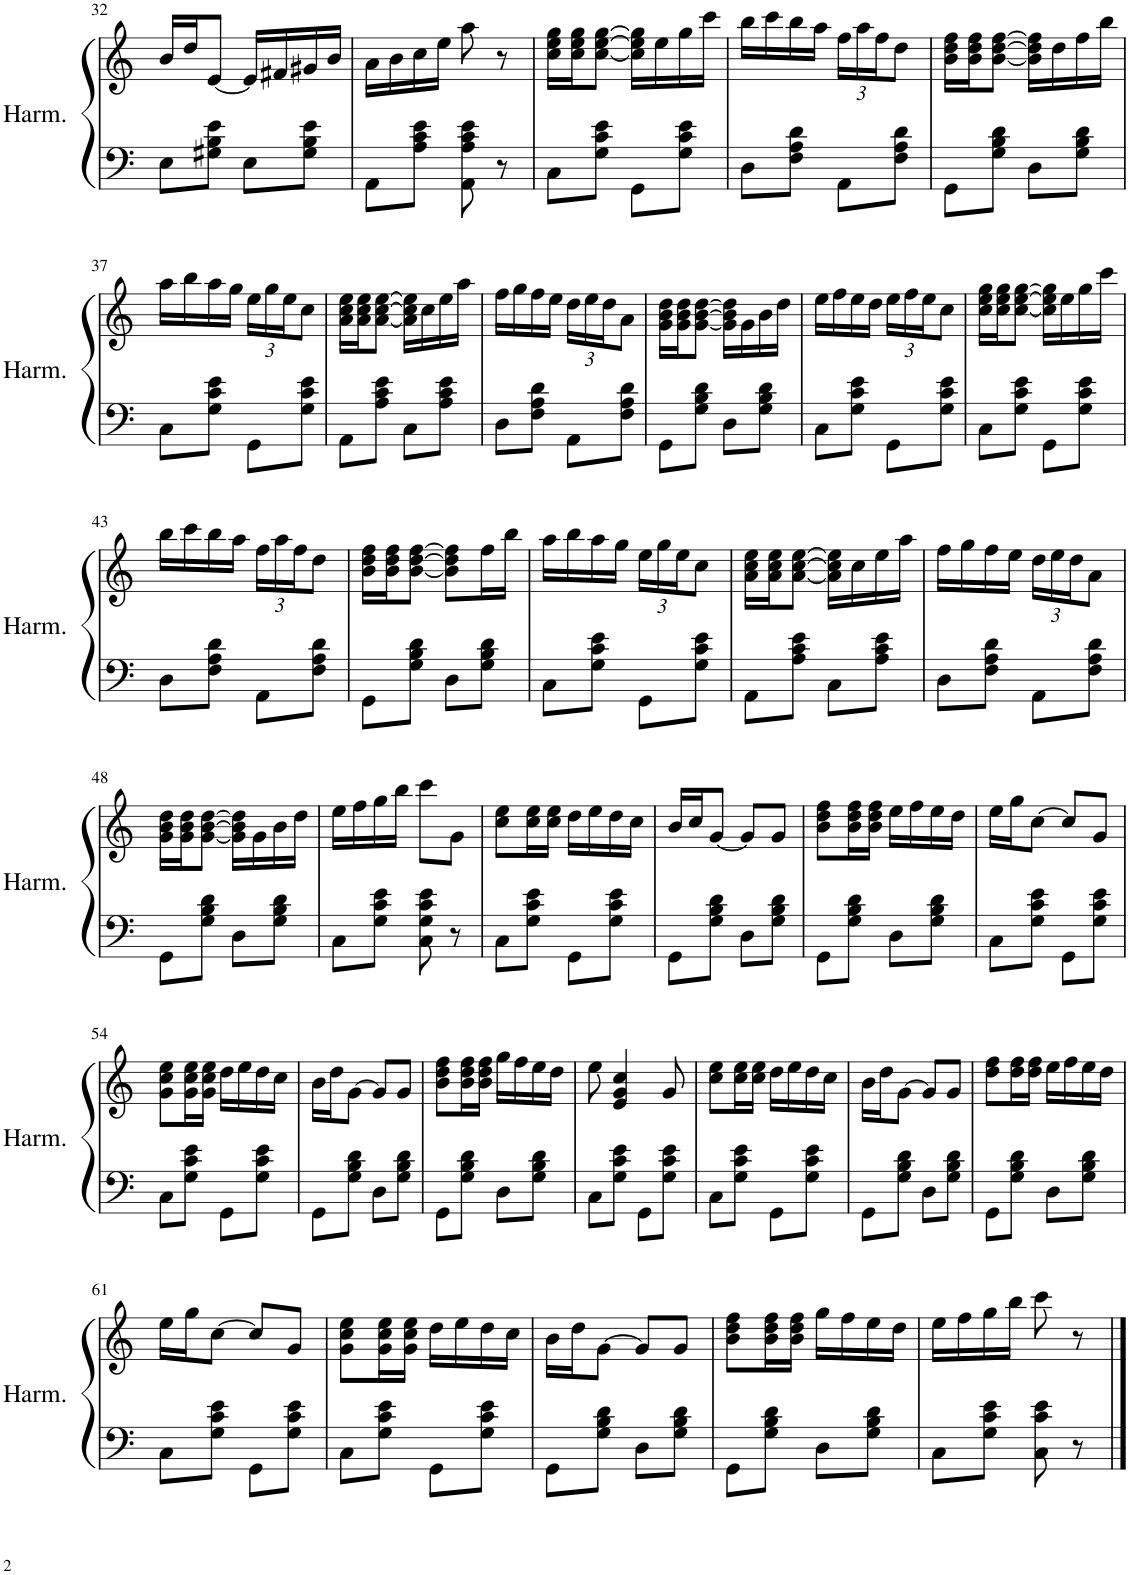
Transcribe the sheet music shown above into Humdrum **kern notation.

**kern	**kern
*part1	*part1
*staff2	*staff1
*I"Harmonium	*
*I'Harm.	*
!!LO:PB:g=z
*clefF4	*clefG2
*k[]	*k[]
*M2/4	*M2/4
=32	=32
8E\L	16b/LL
.	16dd/J
8G#X\ 8B\ 8e\J	[8e/J
8E\L	16e/LL]
.	16f#X/
8G#\ 8B\ 8e\J	16g#X/
.	16b/JJ
=33	=33
8AA\L	16a\LL
.	16b\
8A\ 8c\ 8e\J	16cc\
.	16ee\JJ
8AA\ 8A\ 8c\ 8e\	8aa\
8r	8r
=34	=34
8C\L	16cc\ 16ee\ 16gg\LL
.	16cc\ 16ee\ 16gg\J
8G\ 8c\ 8e\J	[8cc\ [8ee\ [8gg\J
8GG\L	16cc\] 16ee\] 16gg\]LL
.	16ee\
8G\ 8c\ 8e\J	16gg\
.	16ccc\JJ
=35	=35
8D\L	16bb\LL
.	16ccc\
8F\ 8A\ 8d\J	16bb\
.	16aa\JJ
*	*Xbrackettup
8AA\L	24ff\LL
.	24aa\
.	24ff\J
8F\ 8A\ 8d\J	8dd\J
=36	=36
8GG\L	16b\ 16dd\ 16ff\LL
.	16b\ 16dd\ 16ff\J
8G\ 8B\ 8d\J	[8b\ [8dd\ [8ff\J
8D\L	16b\] 16dd\] 16ff\]LL
.	16dd\
8G\ 8B\ 8d\J	16ff\
.	16bb\JJ
!!LO:LB:g=z
=37	=37
8C\L	16aa\LL
.	16bb\
8G\ 8c\ 8e\J	16aa\
.	16gg\JJ
8GG\L	24ee\LL
.	24gg\
.	24ee\J
8G\ 8c\ 8e\J	8cc\J
=38	=38
8AA\L	16a\ 16cc\ 16ee\LL
.	16a\ 16cc\ 16ee\J
8A\ 8c\ 8e\J	[8a\ [8cc\ [8ee\J
8C\L	16a\] 16cc\] 16ee\]LL
.	16cc\
8A\ 8c\ 8e\J	16ee\
.	16aa\JJ
=39	=39
8D\L	16ff\LL
.	16gg\
8F\ 8A\ 8d\J	16ff\
.	16ee\JJ
8AA\L	24dd\LL
.	24ee\
.	24dd\J
8F\ 8A\ 8d\J	8a\J
=40	=40
8GG\L	16g\ 16b\ 16dd\LL
.	16g\ 16b\ 16dd\J
8G\ 8B\ 8d\J	[8g\ [8b\ [8dd\J
8D\L	16g\] 16b\] 16dd\]LL
.	16g\
8G\ 8B\ 8d\J	16b\
.	16dd\JJ
=41	=41
8C\L	16ee\LL
.	16ff\
8G\ 8c\ 8e\J	16ee\
.	16dd\JJ
8GG\L	24ee\LL
.	24ff\
.	24ee\J
8G\ 8c\ 8e\J	8cc\J
=42	=42
8C\L	16cc\ 16ee\ 16gg\LL
.	16cc\ 16ee\ 16gg\J
8G\ 8c\ 8e\J	[8cc\ [8ee\ [8gg\J
8GG\L	16cc\] 16ee\] 16gg\]LL
.	16ee\
8G\ 8c\ 8e\J	16gg\
.	16ccc\JJ
!!LO:LB:g=z
=43	=43
8D\L	16bb\LL
.	16ccc\
8F\ 8A\ 8d\J	16bb\
.	16aa\JJ
8AA\L	24ff\LL
.	24aa\
.	24ff\J
8F\ 8A\ 8d\J	8dd\J
=44	=44
8GG\L	16b\ 16dd\ 16ff\LL
.	16b\ 16dd\ 16ff\J
8G\ 8B\ 8d\J	[8b\ [8dd\ [8ff\J
8D\L	8b\] 8dd\] 8ff\]L
8G\ 8B\ 8d\J	16ff\L
.	16bb\JJ
=45	=45
8C\L	16aa\LL
.	16bb\
8G\ 8c\ 8e\J	16aa\
.	16gg\JJ
8GG\L	24ee\LL
.	24gg\
.	24ee\J
8G\ 8c\ 8e\J	8cc\J
=46	=46
8AA\L	16a\ 16cc\ 16ee\LL
.	16a\ 16cc\ 16ee\J
8A\ 8c\ 8e\J	[8a\ [8cc\ [8ee\J
8C\L	16a\] 16cc\] 16ee\]LL
.	16cc\
8A\ 8c\ 8e\J	16ee\
.	16aa\JJ
=47	=47
8D\L	16ff\LL
.	16gg\
8F\ 8A\ 8d\J	16ff\
.	16ee\JJ
8AA\L	24dd\LL
.	24ee\
.	24dd\J
8F\ 8A\ 8d\J	8a\J
!!LO:LB:g=z
=48	=48
8GG\L	16g\ 16b\ 16dd\LL
.	16g\ 16b\ 16dd\J
8G\ 8B\ 8d\J	[8g\ [8b\ [8dd\J
8D\L	16g\] 16b\] 16dd\]LL
.	16g\
8G\ 8B\ 8d\J	16b\
.	16dd\JJ
=49	=49
8C\L	16ee\LL
.	16ff\
8G\ 8c\ 8e\J	16gg\
.	16bb\JJ
8C\ 8G\ 8c\ 8e\	8ccc\L
8r	8g\J
=50	=50
8C\L	8cc\ 8ee\L
8G\ 8c\ 8e\J	16cc\ 16ee\L
.	16cc\ 16ee\JJ
8GG\L	16dd\LL
.	16ee\
8G\ 8c\ 8e\J	16dd\
.	16cc\JJ
=51	=51
8GG\L	16b/LL
.	16cc/J
8G\ 8B\ 8d\J	[8g/J
8D\L	8g/L]
8G\ 8B\ 8d\J	8g/J
=52	=52
8GG\L	8b\ 8dd\ 8ff\L
8G\ 8B\ 8d\J	16b\ 16dd\ 16ff\L
.	16b\ 16dd\ 16ff\JJ
8D\L	16ee\LL
.	16ff\
8G\ 8B\ 8d\J	16ee\
.	16dd\JJ
=53	=53
8C\L	16ee\LL
.	16gg\J
8G\ 8c\ 8e\J	[8cc\J
8GG\L	8cc/L]
8G\ 8c\ 8e\J	8g/J
!!LO:LB:g=z
=54	=54
8C\L	8g\ 8cc\ 8ee\L
8G\ 8c\ 8e\J	16g\ 16cc\ 16ee\L
.	16g\ 16cc\ 16ee\JJ
8GG\L	16dd\LL
.	16ee\
8G\ 8c\ 8e\J	16dd\
.	16cc\JJ
=55	=55
8GG\L	16b\LL
.	16dd\J
8G\ 8B\ 8d\J	[8g\J
8D\L	8g/L]
8G\ 8B\ 8d\J	8g/J
=56	=56
8GG\L	8b\ 8dd\ 8ff\L
8G\ 8B\ 8d\J	16b\ 16dd\ 16ff\L
.	16b\ 16dd\ 16ff\JJ
8D\L	16gg\LL
.	16ff\
8G\ 8B\ 8d\J	16ee\
.	16dd\JJ
=57	=57
8C\L	8ee\
8G\ 8c\ 8e\J	4e/ 4g/ 4cc/
8GG\L	.
8G\ 8c\ 8e\J	8g/
=58	=58
8C\L	8cc\ 8ee\L
8G\ 8c\ 8e\J	16cc\ 16ee\L
.	16cc\ 16ee\JJ
8GG\L	16dd\LL
.	16ee\
8G\ 8c\ 8e\J	16dd\
.	16cc\JJ
=59	=59
8GG\L	16b\LL
.	16dd\J
8G\ 8B\ 8d\J	[8g\J
8D\L	8g/L]
8G\ 8B\ 8d\J	8g/J
=60	=60
8GG\L	8dd\ 8ff\L
8G\ 8B\ 8d\J	16dd\ 16ff\L
.	16dd\ 16ff\JJ
8D\L	16ee\LL
.	16ff\
8G\ 8B\ 8d\J	16ee\
.	16dd\JJ
!!LO:LB:g=z
=61	=61
8C\L	16ee\LL
.	16gg\J
8G\ 8c\ 8e\J	[8cc\J
8GG\L	8cc/L]
8G\ 8c\ 8e\J	8g/J
=62	=62
8C\L	8g\ 8cc\ 8ee\L
8G\ 8c\ 8e\J	16g\ 16cc\ 16ee\L
.	16g\ 16cc\ 16ee\JJ
8GG\L	16dd\LL
.	16ee\
8G\ 8c\ 8e\J	16dd\
.	16cc\JJ
=63	=63
8GG\L	16b\LL
.	16dd\J
8G\ 8B\ 8d\J	[8g\J
8D\L	8g/L]
8G\ 8B\ 8d\J	8g/J
=64	=64
8GG\L	8b\ 8dd\ 8ff\L
8G\ 8B\ 8d\J	16b\ 16dd\ 16ff\L
.	16b\ 16dd\ 16ff\JJ
8D\L	16gg\LL
.	16ff\
8G\ 8B\ 8d\J	16ee\
.	16dd\JJ
=65	=65
8C\L	16ee\LL
.	16ff\
8G\ 8c\ 8e\J	16gg\
.	16bb\JJ
8C\ 8c\ 8e\	8ccc\
8r	8r
==	==
*-	*-
